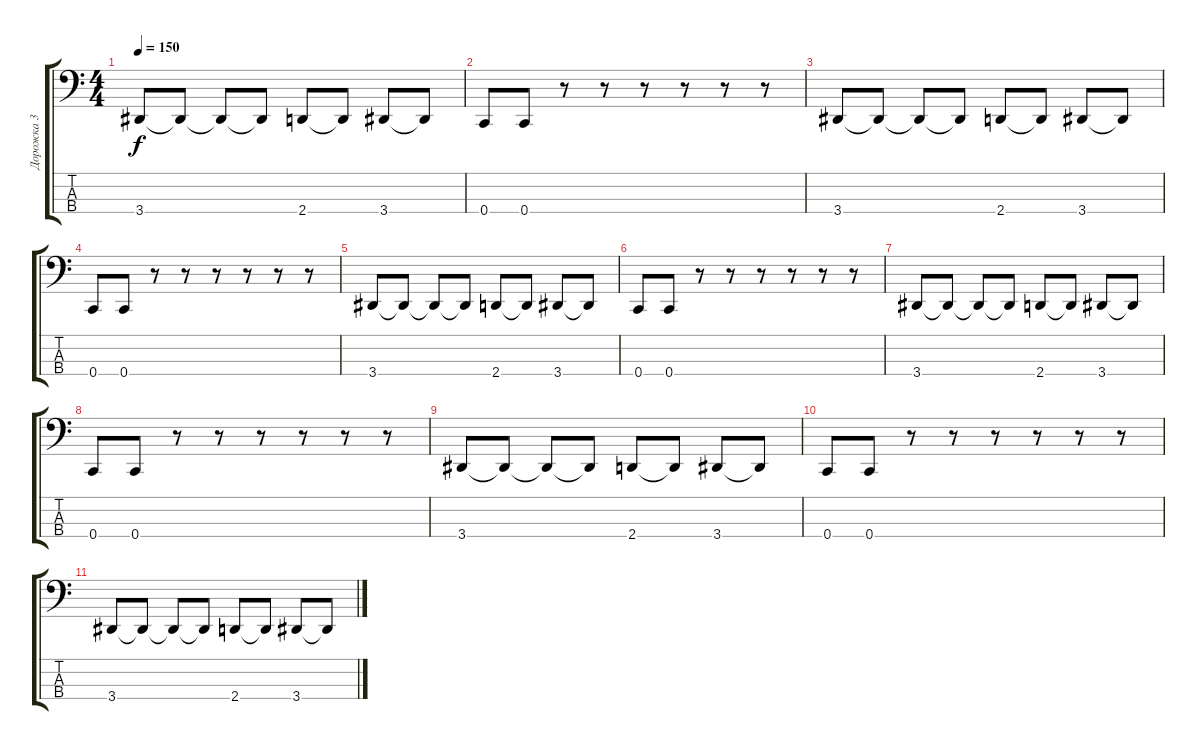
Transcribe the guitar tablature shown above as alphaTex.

\track ("Дорожка 3" "Дорожка 3") {instrument electricbassfinger}
\staff {score tabs}
\tuning (F2 C2 G1 C1) {hide}
\ts (4 4)
\tempo 150
\clef f4
\ks c
3.4.8{dy f} 3.4{t}.8 3.4{t}.8 3.4{t}.8 2.4.8 2.4{t}.8 3.4.8 3.4{t}.8 |
0.4.8 0.4.8 r.8 r.8 r.8 r.8 r.8 r.8 |
3.4.8 3.4{t}.8 3.4{t}.8 3.4{t}.8 2.4.8 2.4{t}.8 3.4.8 3.4{t}.8 |
0.4.8 0.4.8 r.8 r.8 r.8 r.8 r.8 r.8 |
3.4.8 3.4{t}.8 3.4{t}.8 3.4{t}.8 2.4.8 2.4{t}.8 3.4.8 3.4{t}.8 |
0.4.8 0.4.8 r.8 r.8 r.8 r.8 r.8 r.8 |
3.4.8 3.4{t}.8 3.4{t}.8 3.4{t}.8 2.4.8 2.4{t}.8 3.4.8 3.4{t}.8 |
0.4.8 0.4.8 r.8 r.8 r.8 r.8 r.8 r.8 |
3.4.8 3.4{t}.8 3.4{t}.8 3.4{t}.8 2.4.8 2.4{t}.8 3.4.8 3.4{t}.8 |
0.4.8 0.4.8 r.8 r.8 r.8 r.8 r.8 r.8 |
3.4.8 3.4{t}.8 3.4{t}.8 3.4{t}.8 2.4.8 2.4{t}.8 3.4.8 3.4{t}.8
